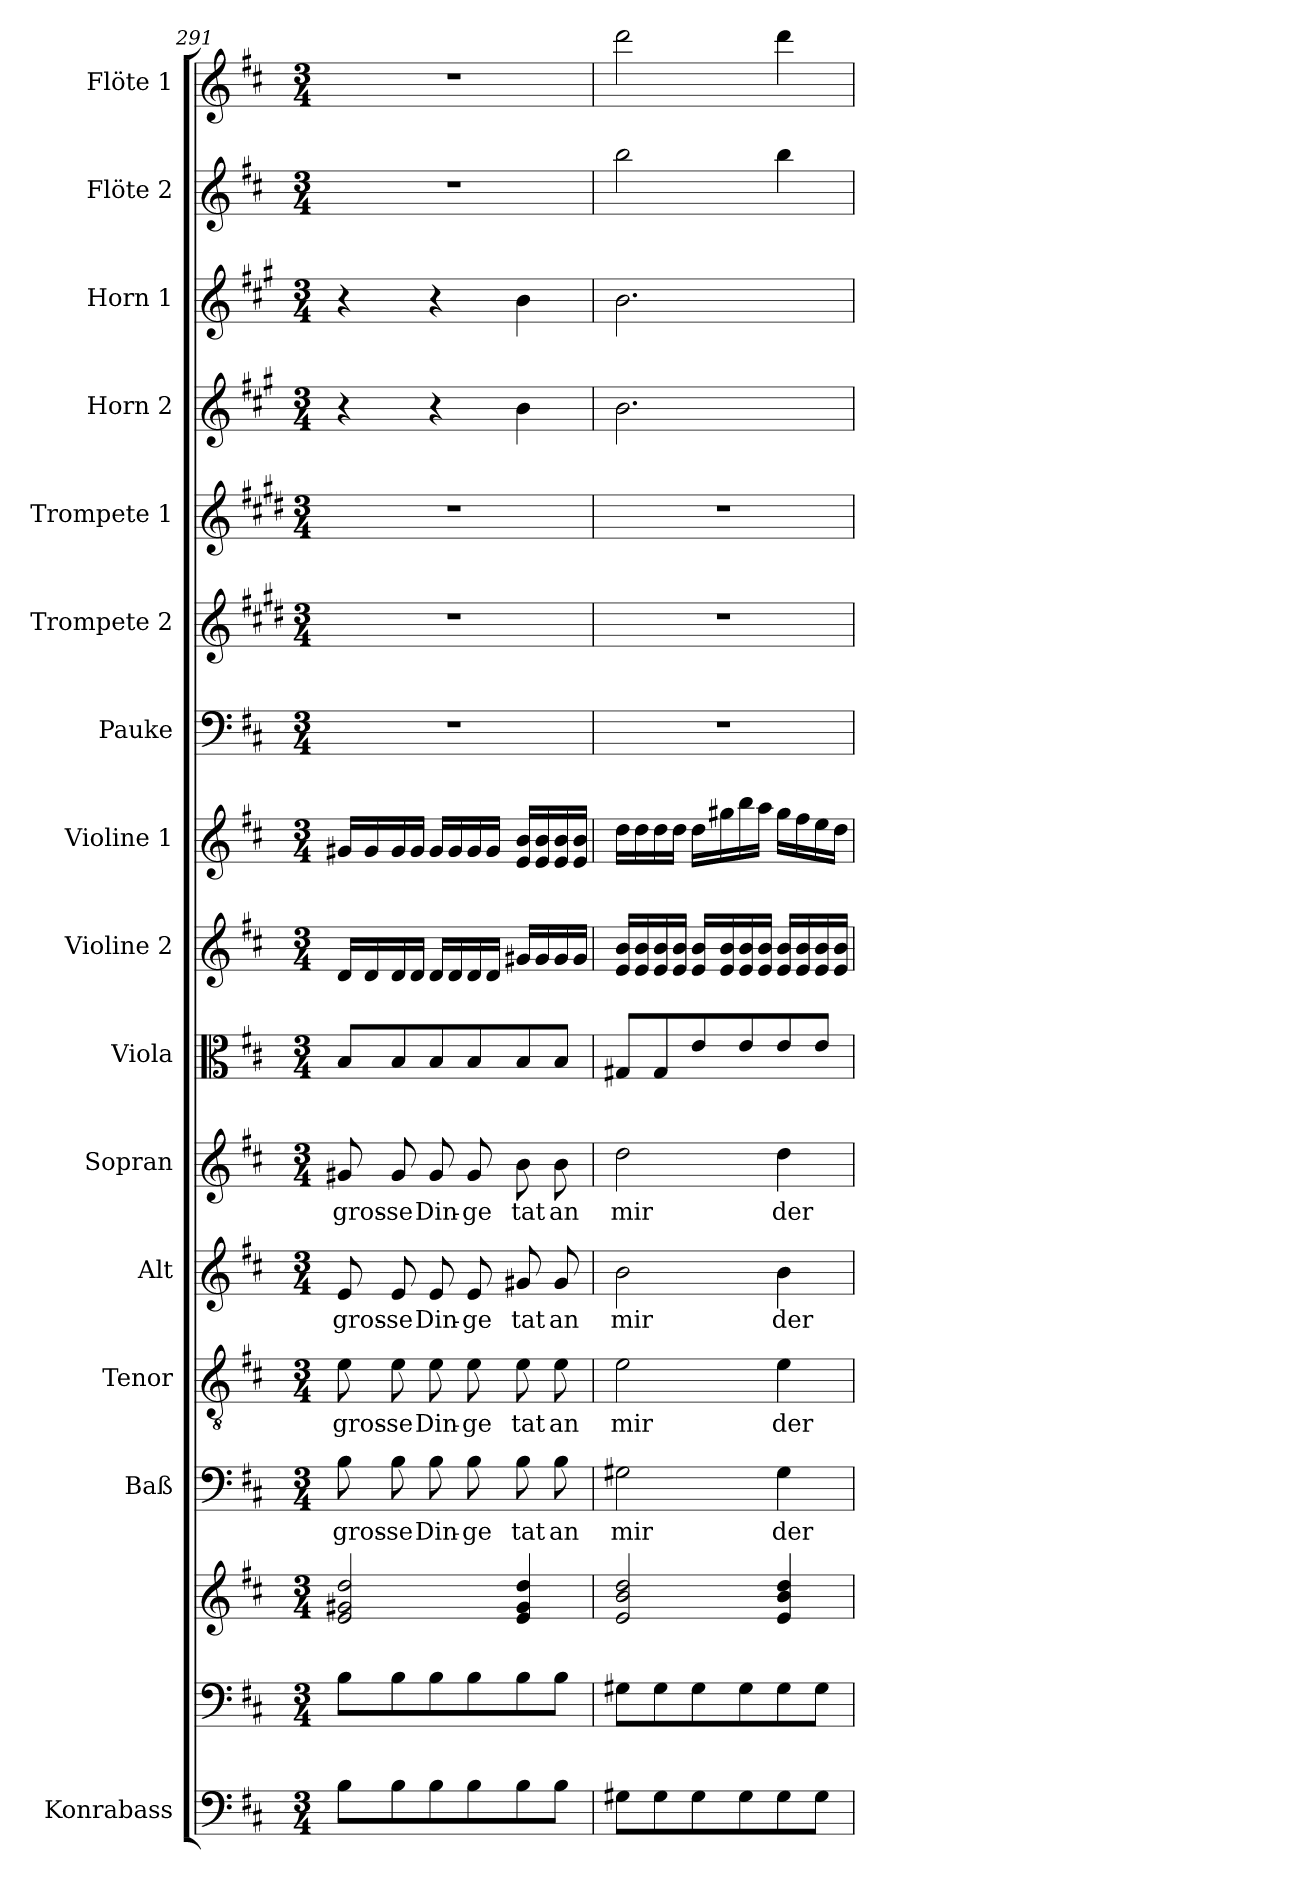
**kern	**kern	**kern	**kern	**text	**kern	**text	**kern	**text	**kern	**text	**kern	**kern	**kern	**kern	**kern	**kern	**kern	**kern	**kern	**kern
*part16	*part15	*part15	*part14	*part14	*part13	*part13	*part12	*part12	*part11	*part11	*part10	*part9	*part8	*part7	*part6	*part5	*part4	*part3	*part2	*part1
*staff17	*staff16	*staff15	*staff14	*staff14	*staff13	*staff13	*staff12	*staff12	*staff11	*staff11	*staff10	*staff9	*staff8	*staff7	*staff6	*staff5	*staff4	*staff3	*staff2	*staff1
*I"Konrabass	*	*	*I"Baß	*	*I"Tenor	*	*I"Alt	*	*I"Sopran	*	*I"Viola	*I"Violine 2	*I"Violine 1	*I"Pauke	*I"Trompete 2	*I"Trompete 1	*I"Horn 2	*I"Horn 1	*I"Flöte 2	*I"Flöte 1
*I'Kb.	*	*	*I'Baß	*	*I'Ten	*	*I'Alt	*	*I'Sop	*	*I'Vla.	*I'Vln. 2	*I'Vln. 1	*I'Pk.	*I'Trp. 2	*I'Trp. 1	*I'Hrn. 2	*I'Hrn. 1	*I'Fl. 2	*I'Fl. 1
*clefF4	*clefF4	*clefG2	*clefF4	*	*clefGv2	*	*clefG2	*	*clefG2	*	*clefC3	*clefG2	*clefG2	*clefF4	*clefG2	*clefG2	*clefG2	*clefG2	*clefG2	*clefG2
*ITrd7c12	*	*	*	*	*	*	*	*	*	*	*	*	*	*	*ITrd1c2	*ITrd1c2	*ITrd4c7	*ITrd4c7	*	*
*k[f#c#]	*k[f#c#]	*k[f#c#]	*k[f#c#]	*	*k[f#c#]	*	*k[f#c#]	*	*k[f#c#]	*	*k[f#c#]	*k[f#c#]	*k[f#c#]	*k[f#c#]	*k[f#c#]	*k[f#c#]	*k[f#c#]	*k[f#c#]	*k[f#c#]	*k[f#c#]
*D:	*D:	*D:	*D:	*	*D:	*	*D:	*	*D:	*	*D:	*D:	*D:	*D:	*D:	*D:	*D:	*D:	*D:	*D:
*M3/4	*M3/4	*M3/4	*M3/4	*	*M3/4	*	*M3/4	*	*M3/4	*	*M3/4	*M3/4	*M3/4	*M3/4	*M3/4	*M3/4	*M3/4	*M3/4	*M3/4	*M3/4
=291	=291	=291	=291	=291	=291	=291	=291	=291	=291	=291	=291	=291	=291	=291	=291	=291	=291	=291	=291	=291
!	!	!	!	!LO:LY:b	!	!LO:LY:b	!	!LO:LY:b	!	!LO:LY:b	!	!	!	!	!	!	!	!	!	!
8BB\L	8B\L	2e/ 2g#X/ 2dd/	8B\	gros-	8e\	gros-	8e/	gros-	8g#X/	gros-	8B/L	16d/LL	16g#X/LL	2.r	2.r	2.r	4r	4r	2.r	2.r
.	.	.	.	.	.	.	.	.	.	.	.	16d/	16g#/	.	.	.	.	.	.	.
!	!	!	!	!LO:LY:b	!	!LO:LY:b	!	!LO:LY:b	!	!LO:LY:b	!	!	!	!	!	!	!	!	!	!
8BB\	8B\	.	8B\	-se	8e\	-se	8e/	-se	8g#/	-se	8B/	16d/	16g#/	.	.	.	.	.	.	.
.	.	.	.	.	.	.	.	.	.	.	.	16d/JJ	16g#/JJ	.	.	.	.	.	.	.
!	!	!	!	!LO:LY:b	!	!LO:LY:b	!	!LO:LY:b	!	!LO:LY:b	!	!	!	!	!	!	!	!	!	!
8BB\	8B\	.	8B\	Din-	8e\	Din-	8e/	Din-	8g#/	Din-	8B/	16d/LL	16g#/LL	.	.	.	4r	4r	.	.
.	.	.	.	.	.	.	.	.	.	.	.	16d/	16g#/	.	.	.	.	.	.	.
!	!	!	!	!LO:LY:b	!	!LO:LY:b	!	!LO:LY:b	!	!LO:LY:b	!	!	!	!	!	!	!	!	!	!
8BB\	8B\	.	8B\	-ge	8e\	-ge	8e/	-ge	8g#/	-ge	8B/	16d/	16g#/	.	.	.	.	.	.	.
.	.	.	.	.	.	.	.	.	.	.	.	16d/JJ	16g#/JJ	.	.	.	.	.	.	.
!	!	!	!	!LO:LY:b	!	!LO:LY:b	!	!LO:LY:b	!	!LO:LY:b	!	!	!	!	!	!	!	!	!	!
8BB\	8B\	4e/ 4g#/ 4dd/	8B\	tat	8e\	tat	8g#X/	tat	8b\	tat	8B/	16g#X/LL	16e/ 16b/LL	.	.	.	4e\	4e\	.	.
.	.	.	.	.	.	.	.	.	.	.	.	16g#/	16e/ 16b/	.	.	.	.	.	.	.
!	!	!	!	!LO:LY:b	!	!LO:LY:b	!	!LO:LY:b	!	!LO:LY:b	!	!	!	!	!	!	!	!	!	!
8BB\J	8B\J	.	8B\	an	8e\	an	8g#/	an	8b\	an	8B/J	16g#/	16e/ 16b/	.	.	.	.	.	.	.
.	.	.	.	.	.	.	.	.	.	.	.	16g#/JJ	16e/ 16b/JJ	.	.	.	.	.	.	.
=292	=292	=292	=292	=292	=292	=292	=292	=292	=292	=292	=292	=292	=292	=292	=292	=292	=292	=292	=292	=292
!	!	!	!	!LO:LY:b	!	!LO:LY:b	!	!LO:LY:b	!	!LO:LY:b	!	!	!	!	!	!	!	!	!	!
8GG#X\L	8G#X\L	2e/ 2b/ 2dd/	2G#X\	mir	2e\	mir	2b\	mir	2dd\	mir	8G#X/L	16e/ 16b/LL	16dd\LL	2.r	2.r	2.r	2.e\	2.e\	2bb\	2ddd\
.	.	.	.	.	.	.	.	.	.	.	.	16e/ 16b/	16dd\	.	.	.	.	.	.	.
8GG#\	8G#\	.	.	.	.	.	.	.	.	.	8G#/	16e/ 16b/	16dd\	.	.	.	.	.	.	.
.	.	.	.	.	.	.	.	.	.	.	.	16e/ 16b/JJ	16dd\JJ	.	.	.	.	.	.	.
8GG#\	8G#\	.	.	.	.	.	.	.	.	.	8e/	16e/ 16b/LL	16dd\LL	.	.	.	.	.	.	.
.	.	.	.	.	.	.	.	.	.	.	.	16e/ 16b/	16gg#X\	.	.	.	.	.	.	.
8GG#\	8G#\	.	.	.	.	.	.	.	.	.	8e/	16e/ 16b/	16bb\	.	.	.	.	.	.	.
.	.	.	.	.	.	.	.	.	.	.	.	16e/ 16b/JJ	16aa\JJ	.	.	.	.	.	.	.
!	!	!	!	!LO:LY:b	!	!LO:LY:b	!	!LO:LY:b	!	!LO:LY:b	!	!	!	!	!	!	!	!	!	!
8GG#\	8G#\	4e/ 4b/ 4dd/	4G#\	der	4e\	der	4b\	der	4dd\	der	8e/	16e/ 16b/LL	16gg#\LL	.	.	.	.	.	4bb\	4ddd\
.	.	.	.	.	.	.	.	.	.	.	.	16e/ 16b/	16ff#\	.	.	.	.	.	.	.
8GG#\J	8G#\J	.	.	.	.	.	.	.	.	.	8e/J	16e/ 16b/	16ee\	.	.	.	.	.	.	.
.	.	.	.	.	.	.	.	.	.	.	.	16e/ 16b/JJ	16dd\JJ	.	.	.	.	.	.	.
=	=	=	=	=	=	=	=	=	=	=	=	=	=	=	=	=	=	=	=	=
*-	*-	*-	*-	*-	*-	*-	*-	*-	*-	*-	*-	*-	*-	*-	*-	*-	*-	*-	*-	*-
